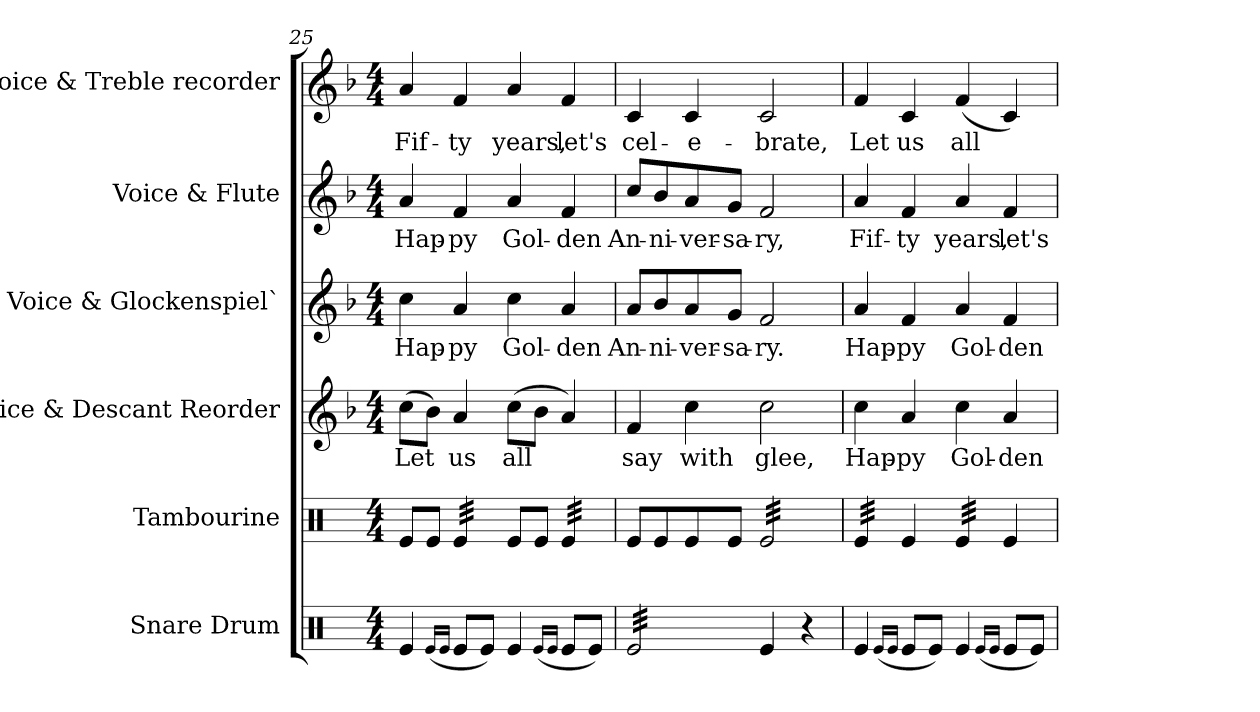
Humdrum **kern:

**kern	**kern	**kern	**text	**kern	**text	**kern	**text	**kern	**text
*part6	*part5	*part4	*part4	*part3	*part3	*part2	*part2	*part1	*part1
*staff6	*staff5	*staff4	*staff4	*staff3	*staff3	*staff2	*staff2	*staff1	*staff1
*I"Snare Drum	*I"Tambourine	*I"Voice & Descant Reorder	*	*I"Voice & Glockenspiel`	*	*I"Voice & Flute	*	*I"Voice & Treble recorder	*
*I'S. D.	*I'Tamb.	*I'Voice	*	*I'Voice	*	*I'Voice	*	*I'Voice	*
*clefX	*clefX	*clefG2	*	*clefG2	*	*clefG2	*	*clefG2	*
*k[]	*k[]	*k[b-]	*	*k[b-]	*	*k[b-]	*	*k[b-]	*
*C:	*C:	*F:	*	*F:	*	*F:	*	*F:	*
*M4/4	*M4/4	*M4/4	*	*M4/4	*	*M4/4	*	*M4/4	*
=25	=25	=25	=25	=25	=25	=25	=25	=25	=25
!	!	!	!LO:LY:b:color=#000000	!	!	!	!	!	!
!	!	!	!	!	!LO:LY:b:color=#000000	!	!	!	!
!	!	!	!	!	!	!	!LO:LY:b:color=#000000	!	!
!	!	!	!	!	!	!	!	!	!LO:LY:b:color=#000000
4Rei/	8Rei/L	(8cci\L	Let	4cci\	Hap-	4ai/	Hap-	4ai/	Fif-
.	8Rei/J	8b-i\J)	.	.	.	.	.	.	.
(16qRei/LL	.	.	.	.	.	.	.	.	.
16qRei/JJ	.	.	.	.	.	.	.	.	.
!	!	!	!LO:LY:b:color=#000000	!	!	!	!	!	!
!	!	!	!	!	!LO:LY:b:color=#000000	!	!	!	!
!	!	!	!	!	!	!	!LO:LY:b:color=#000000	!	!
!	!	!	!	!	!	!	!	!	!LO:LY:b:color=#000000
*	*tremolo	*	*	*	*	*	*	*	*
8Rei/L	32Rei/LLL	4ai/	us	4ai/	-py	4fi/	-py	4fi/	-ty
.	32Rei/	.	.	.	.	.	.	.	.
.	32Rei/	.	.	.	.	.	.	.	.
.	32Rei/	.	.	.	.	.	.	.	.
8Rei/J)	32Rei/	.	.	.	.	.	.	.	.
.	32Rei/	.	.	.	.	.	.	.	.
.	32Rei/	.	.	.	.	.	.	.	.
.	32Rei/JJJ	.	.	.	.	.	.	.	.
*	*Xtremolo	*	*	*	*	*	*	*	*
!	!	!	!LO:LY:b:color=#000000	!	!	!	!	!	!
!	!	!	!	!	!LO:LY:b:color=#000000	!	!	!	!
!	!	!	!	!	!	!	!LO:LY:b:color=#000000	!	!
!	!	!	!	!	!	!	!	!	!LO:LY:b:color=#000000
4Rei/	8Rei/L	(8cci\L	all	4cci\	Gol-	4ai/	Gol-	4ai/	years,
.	8Rei/J	8b-i\J	.	.	.	.	.	.	.
(16qRei/LL	.	.	.	.	.	.	.	.	.
16qRei/JJ	.	.	.	.	.	.	.	.	.
!	!	!	!	!	!LO:LY:b:color=#000000	!	!	!	!
!	!	!	!	!	!	!	!LO:LY:b:color=#000000	!	!
!	!	!	!	!	!	!	!	!	!LO:LY:b:color=#000000
*	*tremolo	*	*	*	*	*	*	*	*
8Rei/L	32Rei/LLL	4ai/)	.	4ai/	-den	4fi/	-den	4fi/	let's
.	32Rei/	.	.	.	.	.	.	.	.
.	32Rei/	.	.	.	.	.	.	.	.
.	32Rei/	.	.	.	.	.	.	.	.
8Rei/J)	32Rei/	.	.	.	.	.	.	.	.
.	32Rei/	.	.	.	.	.	.	.	.
.	32Rei/	.	.	.	.	.	.	.	.
.	32Rei/JJJ	.	.	.	.	.	.	.	.
*	*Xtremolo	*	*	*	*	*	*	*	*
=26	=26	=26	=26	=26	=26	=26	=26	=26	=26
!	!	!	!LO:LY:b:color=#000000	!	!	!	!	!	!
!	!	!	!	!	!LO:LY:b:color=#000000	!	!	!	!
!	!	!	!	!	!	!	!LO:LY:b:color=#000000	!	!
!	!	!	!	!	!	!	!	!	!LO:LY:b:color=#000000
*tremolo	*	*	*	*	*	*	*	*	*
32Rei/LLL	8Rei/L	4fi/	say	8ai/L	An-	8cci/L	An-	4ci/	cel-
32Rei/	.	.	.	.	.	.	.	.	.
32Rei/	.	.	.	.	.	.	.	.	.
32Rei/	.	.	.	.	.	.	.	.	.
!	!	!	!	!	!LO:LY:b:color=#000000	!	!	!	!
!	!	!	!	!	!	!	!LO:LY:b:color=#000000	!	!
32Rei/	8Rei/	.	.	8b-i/	-ni-	8b-i/	-ni-	.	.
32Rei/	.	.	.	.	.	.	.	.	.
32Rei/	.	.	.	.	.	.	.	.	.
32Rei/	.	.	.	.	.	.	.	.	.
!	!	!	!LO:LY:b:color=#000000	!	!	!	!	!	!
!	!	!	!	!	!LO:LY:b:color=#000000	!	!	!	!
!	!	!	!	!	!	!	!LO:LY:b:color=#000000	!	!
!	!	!	!	!	!	!	!	!	!LO:LY:b:color=#000000
32Rei/	8Rei/	4cci\	with	8ai/	-ver-	8ai/	-ver-	4ci/	-e-
32Rei/	.	.	.	.	.	.	.	.	.
32Rei/	.	.	.	.	.	.	.	.	.
32Rei/	.	.	.	.	.	.	.	.	.
!	!	!	!	!	!LO:LY:b:color=#000000	!	!	!	!
!	!	!	!	!	!	!	!LO:LY:b:color=#000000	!	!
32Rei/	8Rei/J	.	.	8gi/J	-sa-	8gi/J	-sa-	.	.
32Rei/	.	.	.	.	.	.	.	.	.
32Rei/	.	.	.	.	.	.	.	.	.
32Rei/JJJ	.	.	.	.	.	.	.	.	.
*Xtremolo	*	*	*	*	*	*	*	*	*
!	!	!	!LO:LY:b:color=#000000	!	!	!	!	!	!
!	!	!	!	!	!LO:LY:b:color=#000000	!	!	!	!
!	!	!	!	!	!	!	!LO:LY:b:color=#000000	!	!
!	!	!	!	!	!	!	!	!	!LO:LY:b:color=#000000
*	*tremolo	*	*	*	*	*	*	*	*
4Rei/	32Rei/LLL	2cci\	glee,	2fi/	-ry.	2fi/	-ry,	2ci/	-brate,
.	32Rei/	.	.	.	.	.	.	.	.
.	32Rei/	.	.	.	.	.	.	.	.
.	32Rei/	.	.	.	.	.	.	.	.
.	32Rei/	.	.	.	.	.	.	.	.
.	32Rei/	.	.	.	.	.	.	.	.
.	32Rei/	.	.	.	.	.	.	.	.
.	32Rei/	.	.	.	.	.	.	.	.
4r	32Rei/	.	.	.	.	.	.	.	.
.	32Rei/	.	.	.	.	.	.	.	.
.	32Rei/	.	.	.	.	.	.	.	.
.	32Rei/	.	.	.	.	.	.	.	.
.	32Rei/	.	.	.	.	.	.	.	.
.	32Rei/	.	.	.	.	.	.	.	.
.	32Rei/	.	.	.	.	.	.	.	.
.	32Rei/JJJ	.	.	.	.	.	.	.	.
=27	=27	=27	=27	=27	=27	=27	=27	=27	=27
!	!	!	!LO:LY:b:color=#000000	!	!	!	!	!	!
!	!	!	!	!	!LO:LY:b:color=#000000	!	!	!	!
!	!	!	!	!	!	!	!LO:LY:b:color=#000000	!	!
!	!	!	!	!	!	!	!	!	!LO:LY:b:color=#000000
4Rei/	32Rei/LLL	4cci\	Hap-	4ai/	Hap-	4ai/	Fif-	4fi/	Let
.	32Rei/	.	.	.	.	.	.	.	.
.	32Rei/	.	.	.	.	.	.	.	.
.	32Rei/	.	.	.	.	.	.	.	.
.	32Rei/	.	.	.	.	.	.	.	.
.	32Rei/	.	.	.	.	.	.	.	.
.	32Rei/	.	.	.	.	.	.	.	.
.	32Rei/JJJ	.	.	.	.	.	.	.	.
*	*Xtremolo	*	*	*	*	*	*	*	*
(16qRei/LL	.	.	.	.	.	.	.	.	.
16qRei/JJ	.	.	.	.	.	.	.	.	.
!	!	!	!LO:LY:b:color=#000000	!	!	!	!	!	!
!	!	!	!	!	!LO:LY:b:color=#000000	!	!	!	!
!	!	!	!	!	!	!	!LO:LY:b:color=#000000	!	!
!	!	!	!	!	!	!	!	!	!LO:LY:b:color=#000000
8Rei/L	4Rei/	4ai/	-py	4fi/	-py	4fi/	-ty	4ci/	us
8Rei/J)	.	.	.	.	.	.	.	.	.
!	!	!	!LO:LY:b:color=#000000	!	!	!	!	!	!
!	!	!	!	!	!LO:LY:b:color=#000000	!	!	!	!
!	!	!	!	!	!	!	!LO:LY:b:color=#000000	!	!
!	!	!	!	!	!	!	!	!	!LO:LY:b:color=#000000
*	*tremolo	*	*	*	*	*	*	*	*
4Rei/	32Rei/LLL	4cci\	Gol-	4ai/	Gol-	4ai/	years,	(4fi/	all
.	32Rei/	.	.	.	.	.	.	.	.
.	32Rei/	.	.	.	.	.	.	.	.
.	32Rei/	.	.	.	.	.	.	.	.
.	32Rei/	.	.	.	.	.	.	.	.
.	32Rei/	.	.	.	.	.	.	.	.
.	32Rei/	.	.	.	.	.	.	.	.
.	32Rei/JJJ	.	.	.	.	.	.	.	.
*	*Xtremolo	*	*	*	*	*	*	*	*
(16qRei/LL	.	.	.	.	.	.	.	.	.
16qRei/JJ	.	.	.	.	.	.	.	.	.
!	!	!	!LO:LY:b:color=#000000	!	!	!	!	!	!
!	!	!	!	!	!LO:LY:b:color=#000000	!	!	!	!
!	!	!	!	!	!	!	!LO:LY:b:color=#000000	!	!
8Rei/L	4Rei/	4ai/	-den	4fi/	-den	4fi/	let's	4ci/)	.
8Rei/J)	.	.	.	.	.	.	.	.	.
=	=	=	=	=	=	=	=	=	=
*-	*-	*-	*-	*-	*-	*-	*-	*-	*-
